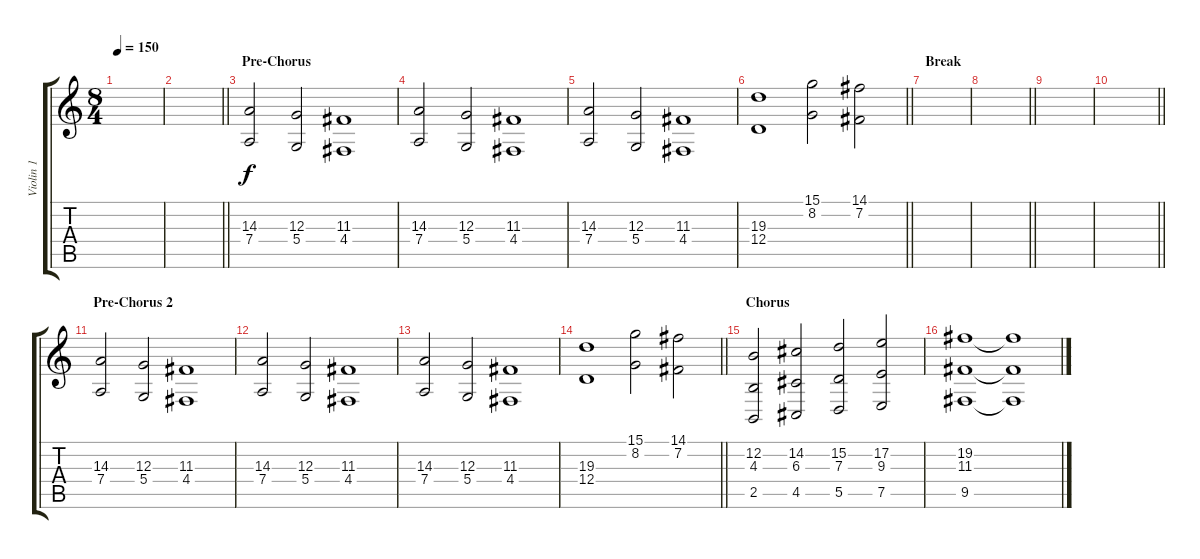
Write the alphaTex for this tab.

\track ("Violin 1" "Violin 1") {instrument stringensemble1}
\staff {score tabs}
\tuning (E4 B3 G3 D3 A2 E2) {hide}
\ts (8 4)
\tempo 150
\clef g2
\ks c
|
\barLineRight lightlight
|
\section ("" "Pre-Chorus")
(14.3 7.4).2 (12.3 5.4).2 (11.3 4.4).1 |
(14.3 7.4).2 (12.3 5.4).2 (11.3 4.4).1 |
(14.3 7.4).2 (12.3 5.4).2 (11.3 4.4).1 |
\barLineRight lightlight
(19.3 12.4).1 (15.1 8.2).2 (14.1 7.2).2 |
\section ("" "Break")
|
\barLineRight lightlight
|
|
\barLineRight lightlight
|
\section ("" "Pre-Chorus 2")
(14.3 7.4).2 (12.3 5.4).2 (11.3 4.4).1 |
(14.3 7.4).2 (12.3 5.4).2 (11.3 4.4).1 |
(14.3 7.4).2 (12.3 5.4).2 (11.3 4.4).1 |
\barLineRight lightlight
(19.3 12.4).1 (15.1 8.2).2 (14.1 7.2).2 |
\section ("" "Chorus")
(12.2 4.3 2.5).2{volume 13} (14.2 6.3 4.5).2 (15.2 7.3 5.5).2 (17.2 9.3 7.5).2 |
(19.2 11.3 9.5).1 (19.2{t} 11.3{t} 9.5{t}).1
